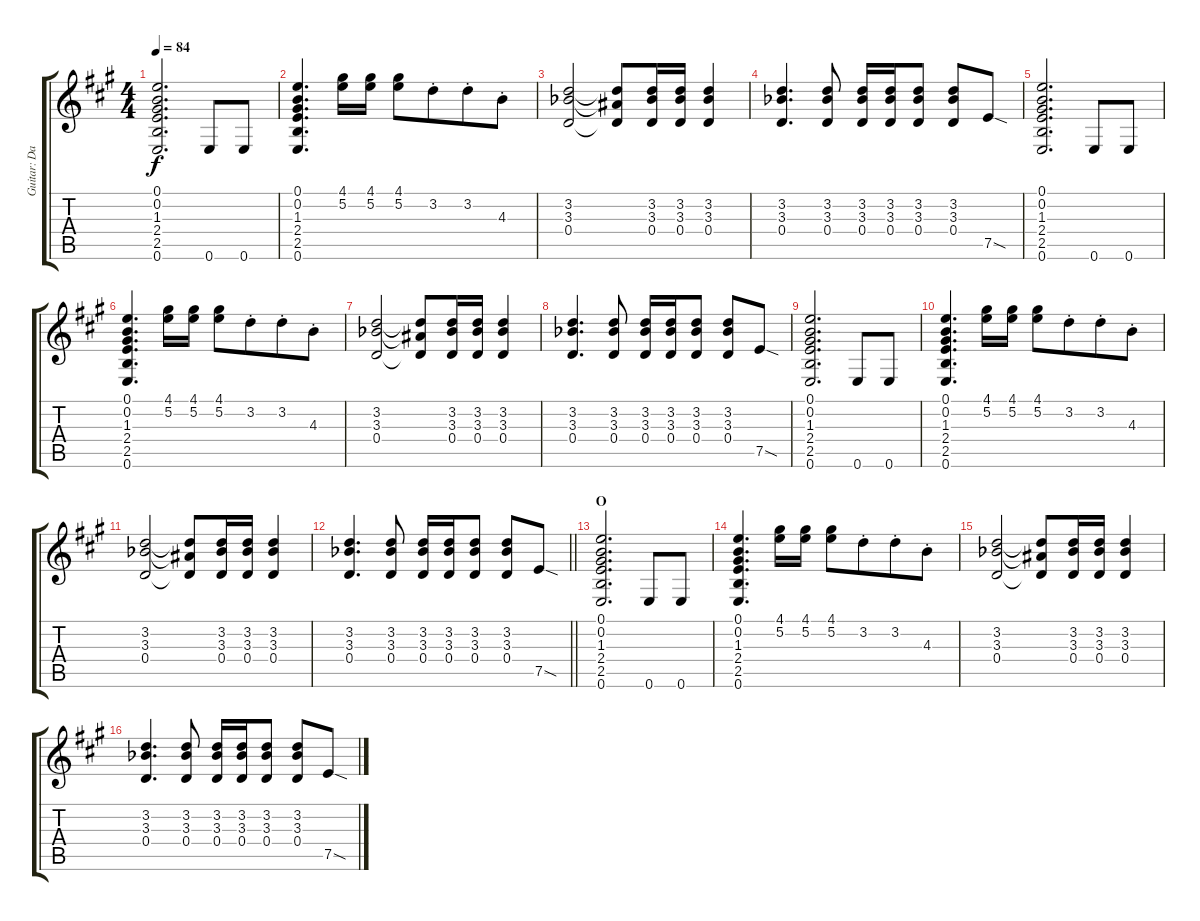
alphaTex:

\track ("Guitar: David Gilmour" "Guitar: Da") {instrument distortionguitar}
\staff {score tabs}
\tuning (E4 B3 G3 D3 A2 E2) {hide}
\ts (4 4)
\tempo 84
\clef g2
\ks a
(0.1 0.2 1.3 2.4 2.5 0.6).2{d dy f} 0.6.8 0.6.8 |
(0.1 0.2 1.3 2.4 2.5 0.6).4{d} (4.1 5.2).16 (4.1 5.2).16 (4.1 5.2).8 3.2{st}.8{beam merge} 3.2{st}.8 4.3{st}.8 |
(3.2 3.3{acc b} 0.4).2 (3.2{t} 3.3{t} 0.4{t}).8 (3.2 3.3{acc b} 0.4).16 (3.2 3.3{acc b} 0.4).16 (3.2 3.3{acc b} 0.4).4 |
(3.2 3.3{acc b} 0.4).4{d} (3.2 3.3{acc b} 0.4).8 (3.2 3.3{acc b} 0.4).16 (3.2 3.3{acc b} 0.4).16 (3.2 3.3{acc b} 0.4).8 (3.2 3.3{acc b} 0.4).8 7.5{sod}.8 |
(0.1 0.2 1.3 2.4 2.5 0.6).2{d} 0.6.8 0.6.8 |
(0.1 0.2 1.3 2.4 2.5 0.6).4{d} (4.1 5.2).16 (4.1 5.2).16 (4.1 5.2).8 3.2{st}.8{beam merge} 3.2{st}.8 4.3{st}.8 |
(3.2 3.3{acc b} 0.4).2 (3.2{t} 3.3{t} 0.4{t}).8 (3.2 3.3{acc b} 0.4).16 (3.2 3.3{acc b} 0.4).16 (3.2 3.3{acc b} 0.4).4 |
(3.2 3.3{acc b} 0.4).4{d} (3.2 3.3{acc b} 0.4).8 (3.2 3.3{acc b} 0.4).16 (3.2 3.3{acc b} 0.4).16 (3.2 3.3{acc b} 0.4).8 (3.2 3.3{acc b} 0.4).8 7.5{sod}.8 |
(0.1 0.2 1.3 2.4 2.5 0.6).2{d} 0.6.8 0.6.8 |
(0.1 0.2 1.3 2.4 2.5 0.6).4{d} (4.1 5.2).16 (4.1 5.2).16 (4.1 5.2).8 3.2{st}.8{beam merge} 3.2{st}.8 4.3{st}.8 |
(3.2 3.3{acc b} 0.4).2 (3.2{t} 3.3{t} 0.4{t}).8 (3.2 3.3{acc b} 0.4).16 (3.2 3.3{acc b} 0.4).16 (3.2 3.3{acc b} 0.4).4 |
\barLineRight lightlight
(3.2 3.3{acc b} 0.4).4{d} (3.2 3.3{acc b} 0.4).8 (3.2 3.3{acc b} 0.4).16 (3.2 3.3{acc b} 0.4).16 (3.2 3.3{acc b} 0.4).8 (3.2 3.3{acc b} 0.4).8 7.5{sod}.8 |
\section ("" "O")
(0.1 0.2 1.3 2.4 2.5 0.6).2{d} 0.6.8 0.6.8 |
(0.1 0.2 1.3 2.4 2.5 0.6).4{d} (4.1 5.2).16 (4.1 5.2).16 (4.1 5.2).8 3.2{st}.8{beam merge} 3.2{st}.8 4.3{st}.8 |
(3.2 3.3{acc b} 0.4).2 (3.2{t} 3.3{t} 0.4{t}).8 (3.2 3.3{acc b} 0.4).16 (3.2 3.3{acc b} 0.4).16 (3.2 3.3{acc b} 0.4).4 |
(3.2 3.3{acc b} 0.4).4{d} (3.2 3.3{acc b} 0.4).8 (3.2 3.3{acc b} 0.4).16 (3.2 3.3{acc b} 0.4).16 (3.2 3.3{acc b} 0.4).8 (3.2 3.3{acc b} 0.4).8 7.5{sod}.8
